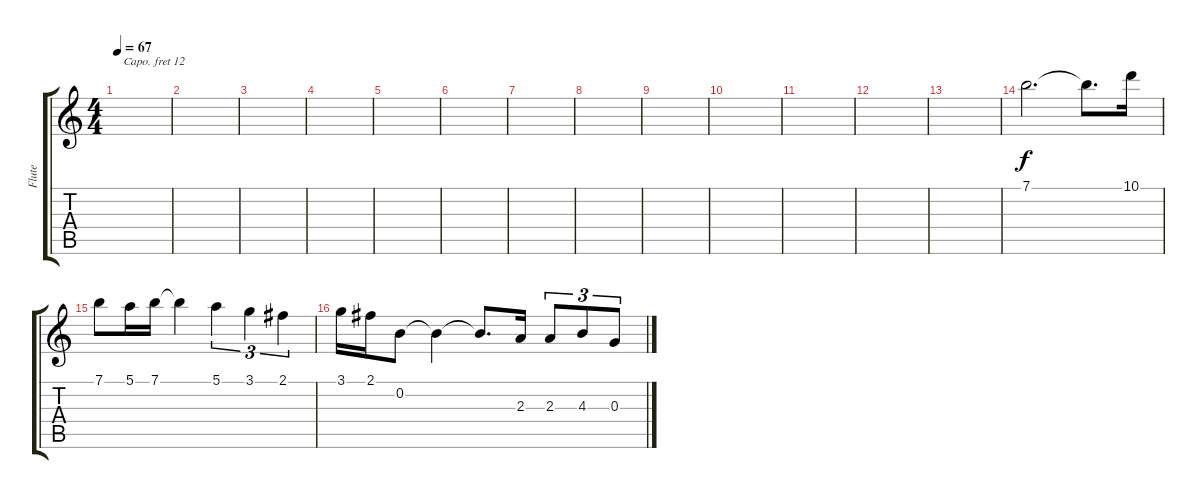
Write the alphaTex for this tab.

\track ("Flute" "Flute") {instrument flute}
\staff {score tabs}
\capo 12
\tuning (E4 B3 G3 D3 A2 E2) {hide}
\ts (4 4)
\tempo 67
\clef g2
\ks c
|
|
|
|
|
|
|
|
|
|
|
|
|
7.1.2{d} 7.1{t}.8{d} 10.1.16 |
7.1.8 5.1.16 7.1.16 7.1{t}.4 5.1.4{tu (3 2)} 3.1.4{tu (3 2)} 2.1.4{tu (3 2)} |
3.1.16 2.1.16 0.2.8 0.2{t}.4 0.2{t}.8{d} 2.3.16 2.3.8{tu (3 2)} 4.3.8{tu (3 2)} 0.3.8{tu (3 2)}
